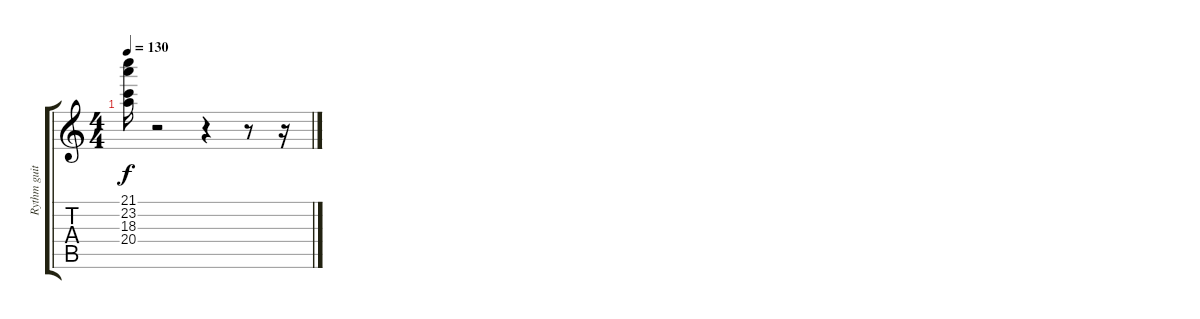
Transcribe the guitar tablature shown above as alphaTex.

\track ("Rythm guitar" "Rythm guit") {instrument distortionguitar}
\staff {score tabs}
\tuning (Eb4 Bb3 Gb3 Db3 Ab2 Eb2) {hide}
\ts (4 4)
\tempo 130
\clef g2
\ks c
(21.1 23.2 18.3 20.4).16{dy f} r.2 r.4 r.8 r.16
